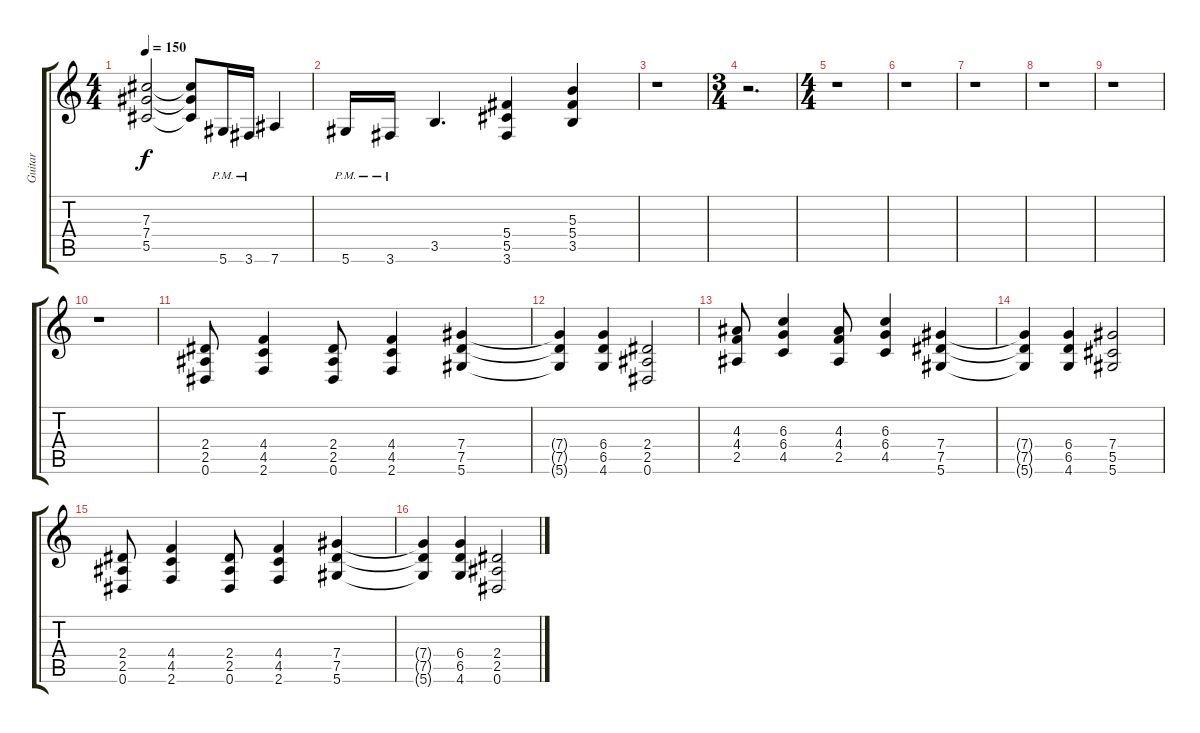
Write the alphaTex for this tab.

\track ("Guitar" "Guitar") {instrument overdrivenguitar}
\staff {score tabs}
\tuning (Eb4 Bb3 Gb3 Db3 Ab2 Eb2) {hide}
\ts (4 4)
\tempo 150
\clef g2
\ks c
(7.3 7.4 5.5).2{dy f} (7.3{t} 7.4{t} 5.5{t}).8 5.6{pm}.16 3.6{pm}.16 7.6.4 |
5.6{pm}.16 3.6{pm}.16 3.5.4{d} (5.4 5.5 3.6).4 (5.3 5.4 3.5).4 |
r.1 |
\ts (3 4)
r.2{d} |
\ts (4 4)
r.1 |
r.1 |
r.1 |
r.1 |
r.1 |
r.1 |
(2.4 2.5 0.6).8 (4.4 4.5 2.6).4 (2.4 2.5 0.6).8 (4.4 4.5 2.6).4 (7.4 7.5 5.6).4 |
(7.4{t} 7.5{t} 5.6{t}).4 (6.4 6.5 4.6).4 (2.4 2.5 0.6).2 |
(4.3 4.4 2.5).8 (6.3 6.4 4.5).4 (4.3 4.4 2.5).8 (6.3 6.4 4.5).4 (7.4 7.5 5.6).4 |
(7.4{t} 7.5{t} 5.6{t}).4 (6.4 6.5 4.6).4 (7.4 5.5 5.6).2 |
(2.4 2.5 0.6).8 (4.4 4.5 2.6).4 (2.4 2.5 0.6).8 (4.4 4.5 2.6).4 (7.4 7.5 5.6).4 |
(7.4{t} 7.5{t} 5.6{t}).4 (6.4 6.5 4.6).4 (2.4 2.5 0.6).2
